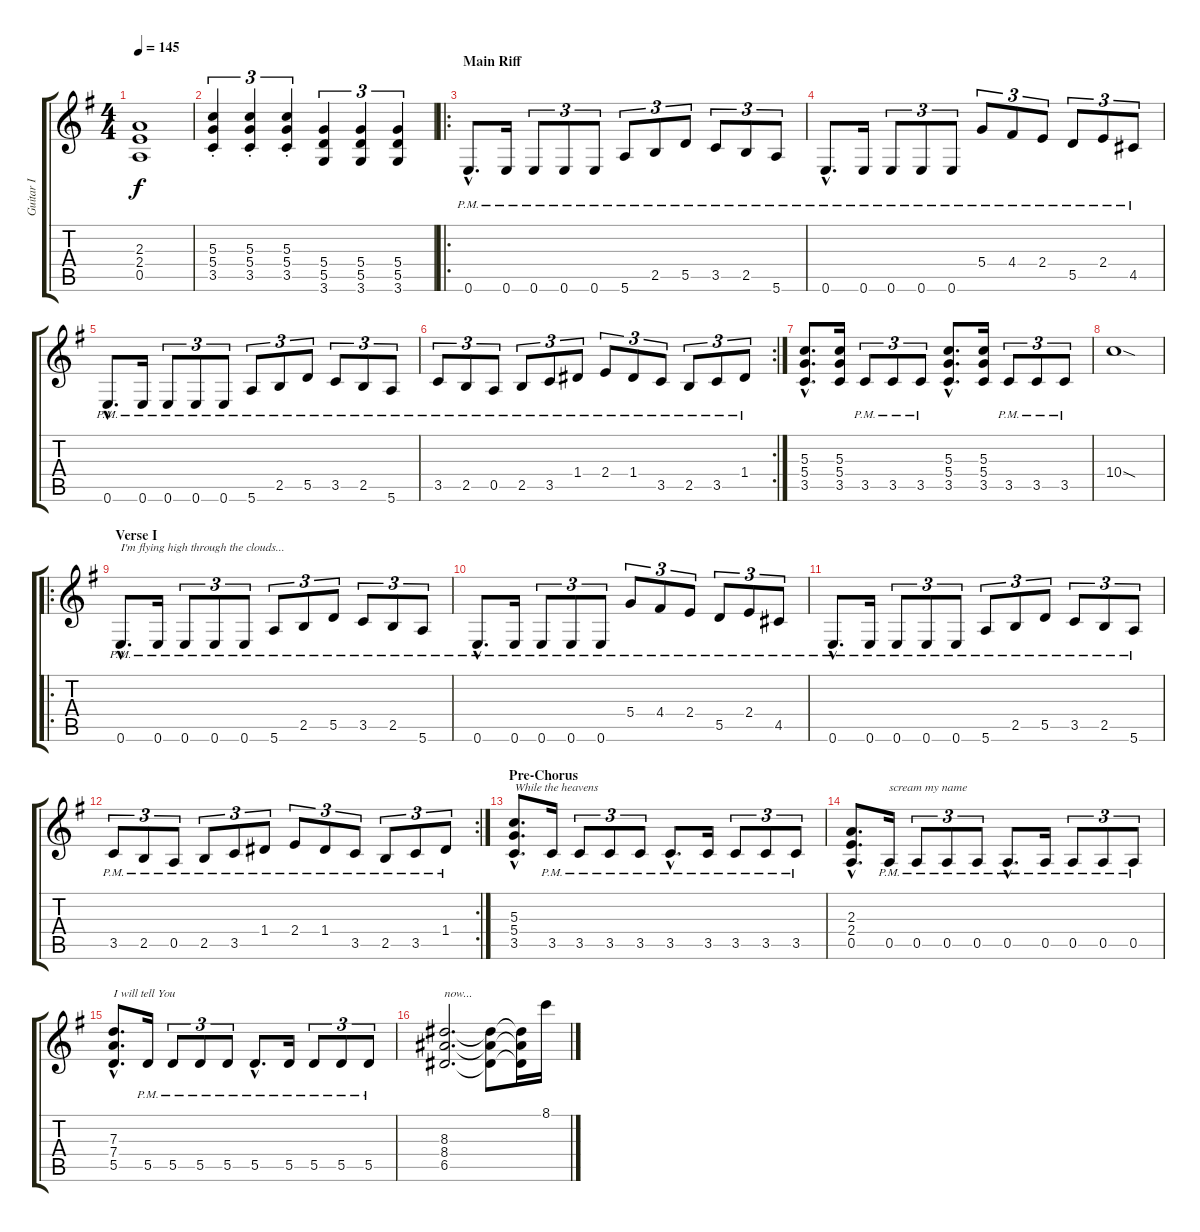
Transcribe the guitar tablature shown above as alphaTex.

\track ("Guitar I" "Guitar I") {instrument distortionguitar}
\staff {score tabs}
\tuning (E4 B3 G3 D3 A2 E2) {hide}
\ts (4 4)
\tempo 145
\clef g2
\ks eminor
(2.3 2.4 0.5).1{dy f} |
(5.3{st} 5.4{st} 3.5{st}).4{tu (3 2)} (5.3{st} 5.4{st} 3.5{st}).4{tu (3 2)} (5.3 5.4{st} 3.5{st}).4{tu (3 2)} (5.4 5.5 3.6).4{tu (3 2)} (5.4 5.5 3.6).4{tu (3 2)} (5.4 5.5 3.6).4{tu (3 2)} |
\ro
\section ("" "Main Riff")
0.6{hac pm}.8{d} 0.6{pm}.16 0.6{pm}.8{tu (3 2)} 0.6{pm}.8{tu (3 2)} 0.6{pm}.8{tu (3 2)} 5.6{pm}.8{tu (3 2)} 2.5{pm}.8{tu (3 2)} 5.5{pm}.8{tu (3 2)} 3.5{pm}.8{tu (3 2)} 2.5{pm}.8{tu (3 2)} 5.6{pm}.8{tu (3 2)} |
0.6{hac pm}.8{d} 0.6{pm}.16 0.6{pm}.8{tu (3 2)} 0.6{pm}.8{tu (3 2)} 0.6{pm}.8{tu (3 2)} 5.4{pm}.8{tu (3 2)} 4.4{pm}.8{tu (3 2)} 2.4{pm}.8{tu (3 2)} 5.5{pm}.8{tu (3 2)} 2.4{pm}.8{tu (3 2)} 4.5{pm}.8{tu (3 2)} |
0.6{hac pm}.8{d} 0.6{pm}.16 0.6{pm}.8{tu (3 2)} 0.6{pm}.8{tu (3 2)} 0.6{pm}.8{tu (3 2)} 5.6{pm}.8{tu (3 2)} 2.5{pm}.8{tu (3 2)} 5.5{pm}.8{tu (3 2)} 3.5{pm}.8{tu (3 2)} 2.5{pm}.8{tu (3 2)} 5.6{pm}.8{tu (3 2)} |
\rc 2
3.5{pm}.8{tu (3 2)} 2.5{pm}.8{tu (3 2)} 0.5{pm}.8{tu (3 2)} 2.5{pm}.8{tu (3 2)} 3.5{pm}.8{tu (3 2)} 1.4{pm}.8{tu (3 2)} 2.4{pm}.8{tu (3 2)} 1.4{pm}.8{tu (3 2)} 3.5{pm}.8{tu (3 2)} 2.5{pm}.8{tu (3 2)} 3.5{pm}.8{tu (3 2)} 1.4{pm}.8{tu (3 2)} |
(5.3{hac} 5.4{hac} 3.5{hac}).8{d} (5.3 5.4 3.5).16 3.5{pm}.8{tu (3 2)} 3.5{pm}.8{tu (3 2)} 3.5{pm}.8{tu (3 2)} (5.3{hac} 5.4{hac} 3.5{hac}).8{d} (5.3 5.4 3.5).16 3.5{pm}.8{tu (3 2)} 3.5{pm}.8{tu (3 2)} 3.5{pm}.8{tu (3 2)} |
10.4{sod}.1 |
\ro
\section ("" "Verse I")
0.6{hac pm}.8{d txt "I'm flying high through the clouds..."} 0.6{pm}.16 0.6{pm}.8{tu (3 2)} 0.6{pm}.8{tu (3 2)} 0.6{pm}.8{tu (3 2)} 5.6{pm}.8{tu (3 2)} 2.5{pm}.8{tu (3 2)} 5.5{pm}.8{tu (3 2)} 3.5{pm}.8{tu (3 2)} 2.5{pm}.8{tu (3 2)} 5.6{pm}.8{tu (3 2)} |
0.6{hac pm}.8{d} 0.6{pm}.16 0.6{pm}.8{tu (3 2)} 0.6{pm}.8{tu (3 2)} 0.6{pm}.8{tu (3 2)} 5.4{pm}.8{tu (3 2)} 4.4{pm}.8{tu (3 2)} 2.4{pm}.8{tu (3 2)} 5.5{pm}.8{tu (3 2)} 2.4{pm}.8{tu (3 2)} 4.5{pm}.8{tu (3 2)} |
0.6{hac pm}.8{d} 0.6{pm}.16 0.6{pm}.8{tu (3 2)} 0.6{pm}.8{tu (3 2)} 0.6{pm}.8{tu (3 2)} 5.6{pm}.8{tu (3 2)} 2.5{pm}.8{tu (3 2)} 5.5{pm}.8{tu (3 2)} 3.5{pm}.8{tu (3 2)} 2.5{pm}.8{tu (3 2)} 5.6{pm}.8{tu (3 2)} |
\rc 2
3.5{pm}.8{tu (3 2)} 2.5{pm}.8{tu (3 2)} 0.5{pm}.8{tu (3 2)} 2.5{pm}.8{tu (3 2)} 3.5{pm}.8{tu (3 2)} 1.4{pm}.8{tu (3 2)} 2.4{pm}.8{tu (3 2)} 1.4{pm}.8{tu (3 2)} 3.5{pm}.8{tu (3 2)} 2.5{pm}.8{tu (3 2)} 3.5{pm}.8{tu (3 2)} 1.4{pm}.8{tu (3 2)} |
\section ("" "Pre-Chorus")
(5.3{hac} 5.4{hac} 3.5{hac}).8{d txt "While the heavens"} 3.5{pm}.16 3.5{pm}.8{tu (3 2)} 3.5{pm}.8{tu (3 2)} 3.5{pm}.8{tu (3 2)} 3.5{hac pm}.8{d} 3.5{pm}.16 3.5{pm}.8{tu (3 2)} 3.5{pm}.8{tu (3 2)} 3.5{pm}.8{tu (3 2)} |
(2.3{hac} 2.4{hac} 0.5{hac}).8{d} 0.5{pm}.16{txt "scream my name"} 0.5{pm}.8{tu (3 2)} 0.5{pm}.8{tu (3 2)} 0.5{pm}.8{tu (3 2)} 0.5{hac pm}.8{d} 0.5{pm}.16 0.5{pm}.8{tu (3 2)} 0.5{pm}.8{tu (3 2)} 0.5{pm}.8{tu (3 2)} |
(7.3{hac} 7.4{hac} 5.5{hac}).8{d txt "I will tell You"} 5.5{pm}.16 5.5{pm}.8{tu (3 2)} 5.5{pm}.8{tu (3 2)} 5.5{pm}.8{tu (3 2)} 5.5{hac pm}.8{d} 5.5{pm}.16 5.5{pm}.8{tu (3 2)} 5.5{pm}.8{tu (3 2)} 5.5{pm}.8{tu (3 2)} |
(8.3 8.4 6.5).2{d txt "now..."} (8.3{t} 8.4{t} 6.5{t}).8 (8.3{t} 8.4{t} 6.5{t}).16 8.1.16
